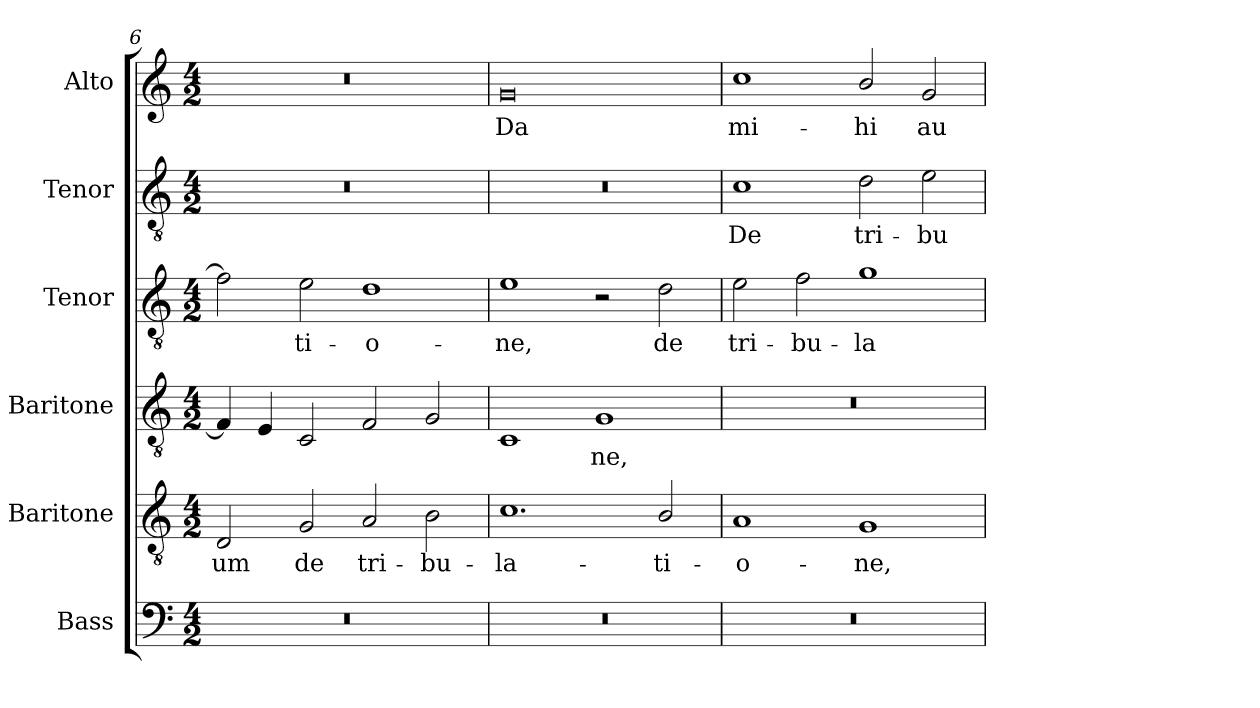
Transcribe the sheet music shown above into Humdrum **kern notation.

**kern	**kern	**text	**kern	**text	**kern	**text	**kern	**text	**kern	**text
*part6	*part5	*part5	*part4	*part4	*part3	*part3	*part2	*part2	*part1	*part1
*staff6	*staff5	*staff5	*staff4	*staff4	*staff3	*staff3	*staff2	*staff2	*staff1	*staff1
*I"Bass	*I"Baritone	*	*I"Baritone	*	*I"Tenor	*	*I"Tenor	*	*I"Alto	*
*I'B.	*I'Bar.	*	*I'Bar.	*	*I'T.	*	*I'T.	*	*I'A.	*
!!LO:LB:g=z
*clefF4	*clefGv2	*	*clefGv2	*	*clefGv2	*	*clefGv2	*	*clefG2	*
*	*ITrd7c12	*	*ITrd7c12	*	*ITrd7c12	*	*ITrd7c12	*	*	*
*k[]	*k[]	*	*k[]	*	*k[]	*	*k[]	*	*k[]	*
*C:	*C:	*	*C:	*	*C:	*	*C:	*	*C:	*
*M4/2	*M4/2	*	*M4/2	*	*M4/2	*	*M4/2	*	*M4/2	*
=6	=6	=6	=6	=6	=6	=6	=6	=6	=6	=6
!LO:N:vis=1	!	!	!	!	!	!	!	!	!	!
!	!	!LO:LY:b:color=#000000	!	!	!	!	!LO:N:vis=1	!	!LO:N:vis=1	!
0r	2DDi/	-um	4FFi/]	.	2Fi\]	.	0r	.	0r	.
.	.	.	4EEi/	.	.	.	.	.	.	.
!	!	!LO:LY:b:color=#000000	!	!	!	!	!	!	!	!
!	!	!	!	!	!	!LO:LY:b:color=#000000	!	!	!	!
.	2GGi/	de	2CCi/	.	2Ei\	-ti-	.	.	.	.
!	!	!LO:LY:b:color=#000000	!	!	!	!	!	!	!	!
!	!	!	!	!	!	!LO:LY:b:color=#000000	!	!	!	!
.	2AAi/	tri-	2FFi/	.	1Di	-o-	.	.	.	.
!	!	!LO:LY:b:color=#000000	!	!	!	!	!	!	!	!
.	2BBi\	-bu-	2GGi/	.	.	.	.	.	.	.
=7	=7	=7	=7	=7	=7	=7	=7	=7	=7	=7
!LO:N:vis=1	!	!	!	!	!	!	!	!	!	!
!	!	!LO:LY:b:color=#000000	!	!	!	!	!	!	!	!
!	!	!	!	!	!	!LO:LY:b:color=#000000	!LO:N:vis=1	!	!	!
!	!	!	!	!	!	!	!	!	!	!LO:LY:b:color=#000000
0r	1.Ci	-la-	1CCi	.	1Ei	-ne,	0r	.	0gi	Da
!	!	!	!	!LO:LY:b:color=#000000	!	!	!	!	!	!
.	.	.	1GGi	-ne,	2r	.	.	.	.	.
!	!	!LO:LY:b:color=#000000	!	!	!	!	!	!	!	!
!	!	!	!	!	!	!LO:LY:b:color=#000000	!	!	!	!
.	2BBi/	-ti-	.	.	2Di\	de	.	.	.	.
=8	=8	=8	=8	=8	=8	=8	=8	=8	=8	=8
!LO:N:vis=1	!	!	!	!	!	!	!	!	!	!
!	!	!LO:LY:b:color=#000000	!LO:N:vis=1	!	!	!	!	!	!	!
!	!	!	!	!	!	!LO:LY:b:color=#000000	!	!	!	!
!	!	!	!	!	!	!	!	!LO:LY:b:color=#000000	!	!
!	!	!	!	!	!	!	!	!	!	!LO:LY:b:color=#000000
0r	1AAi	-o-	0r	.	2Ei\	tri-	1Ci	De	1cci	mi-
!	!	!	!	!	!	!LO:LY:b:color=#000000	!	!	!	!
.	.	.	.	.	2Fi\	-bu-	.	.	.	.
!	!	!LO:LY:b:color=#000000	!	!	!	!	!	!	!	!
!	!	!	!	!	!	!LO:LY:b:color=#000000	!	!	!	!
!	!	!	!	!	!	!	!	!LO:LY:b:color=#000000	!	!
!	!	!	!	!	!	!	!	!	!	!LO:LY:b:color=#000000
.	1GGi	-ne,	.	.	1Gi	-la-	2Di\	tri-	2bi/	-hi
!	!	!	!	!	!	!	!	!LO:LY:b:color=#000000	!	!
!	!	!	!	!	!	!	!	!	!	!LO:LY:b:color=#000000
.	.	.	.	.	.	.	2Ei\	-bu-	2gi/	au-
=	=	=	=	=	=	=	=	=	=	=
*-	*-	*-	*-	*-	*-	*-	*-	*-	*-	*-
